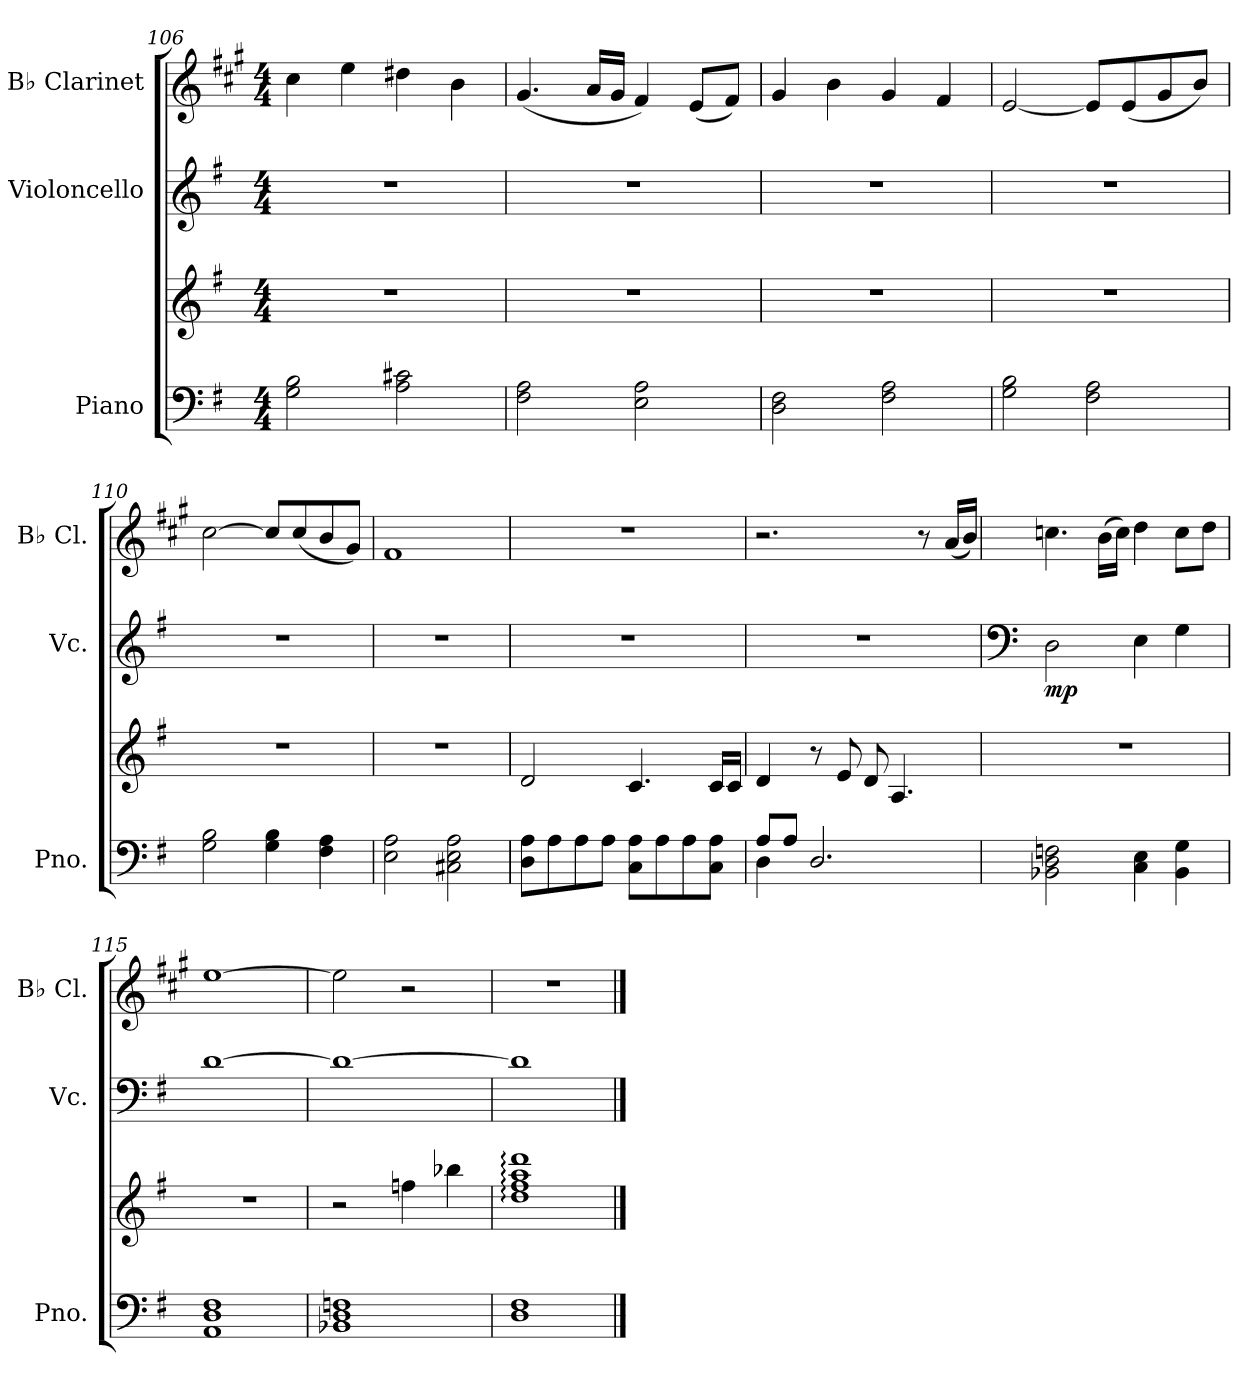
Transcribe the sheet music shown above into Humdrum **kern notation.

**kern	**kern	**kern	**dynam	**kern
*part3	*part3	*part2	*part2	*part1
*staff4	*staff3	*staff2	*staff2	*staff1
*I"Piano	*	*I"Violoncello	*	*I"B♭ Clarinet
*I'Pno.	*	*I'Vc.	*	*I'B♭ Cl.
*clefF4	*clefG2	*clefG2	*	*clefG2
*	*	*	*	*ITrd1c2
*k[f#]	*k[f#]	*k[f#]	*	*k[f#]
*M4/4	*M4/4	*M4/4	*	*M4/4
=106	=106	=106	=106	=106
2G\ 2B\	1r	1r	.	4b\
.	.	.	.	4dd\
2A\ 2c#X\	.	.	.	4cc#X\
.	.	.	.	4a\
=107	=107	=107	=107	=107
2F#\ 2A\	1r	1r	.	(4.f#/
.	.	.	.	16g/LL
.	.	.	.	16f#/JJ
2E\ 2A\	.	.	.	4e/)
.	.	.	.	(8d/L
.	.	.	.	8e/J)
!!LO:LB:g=z
=108	=108	=108	=108	=108
2D\ 2F#\	1r	1r	.	4f#/
.	.	.	.	4a\
2F#\ 2A\	.	.	.	4f#/
.	.	.	.	4e/
=109	=109	=109	=109	=109
2G\ 2B\	1r	1r	.	[2d/
2F#\ 2A\	.	.	.	8d/L]
.	.	.	.	(8d/
.	.	.	.	8f#/
.	.	.	.	8a/J)
=110	=110	=110	=110	=110
2G\ 2B\	1r	1r	.	[2b\
4G\ 4B\	.	.	.	8b/L]
.	.	.	.	(8b/
4F#\ 4A\	.	.	.	8a/
.	.	.	.	8f#/J)
=111	=111	=111	=111	=111
2E\ 2A\	1r	1r	.	1e
2C#X\ 2E\ 2A\	.	.	.	.
=112	=112	=112	=112	=112
8D\ 8A\L	2d/	1r	.	1r
8A\	.	.	.	.
8A\	.	.	.	.
8A\J	.	.	.	.
8C\ 8A\L	4.c/	.	.	.
8A\	.	.	.	.
8A\	.	.	.	.
8C\ 8A\J	16c/LL	.	.	.
.	16c/JJ	.	.	.
=113	=113	=113	=113	=113
*^	*	*	*	*
8A/L	4D\	4d/	1r	.	2.r
8A/J	.	.	.	.	.
2.D/	2.ryy	8r	.	.	.
.	.	8e/	.	.	.
.	.	8d/	.	.	.
.	.	4.A/	.	.	.
.	.	.	.	.	8r
.	.	.	.	.	(16g/LL
.	.	.	.	.	16a/JJ)
*v	*v	*	*	*	*
!!LO:LB:g=z
=114	=114	=114	=114	=114
*	*	*clefF4	*	*
!	!	!	!LO:DY:b	!
2BB-X\ 2D\ 2Fn\	1r	2D\	mp	4.b-X\
.	.	.	.	(16a\LL
.	.	.	.	16b-\JJ)
4C\ 4E\	.	4E\	.	4cc\
4BB-\ 4G\	.	4G\	.	8b-\L
.	.	.	.	8cc\J
=115	=115	=115	=115	=115
1AA 1D 1F#	1r	[1d	.	[1dd
=116	=116	=116	=116	=116
1BB-X 1D 1Fn	2r	1d_	.	2dd\]
.	4ffn\	.	.	2r
.	4bb-X\	.	.	.
=117	=117	=117	=117	=117
1D 1F#	1dd: 1ff#: 1aa: 1ddd:	1d]	.	1r
==	==	==	==	==
*-	*-	*-	*-	*-
